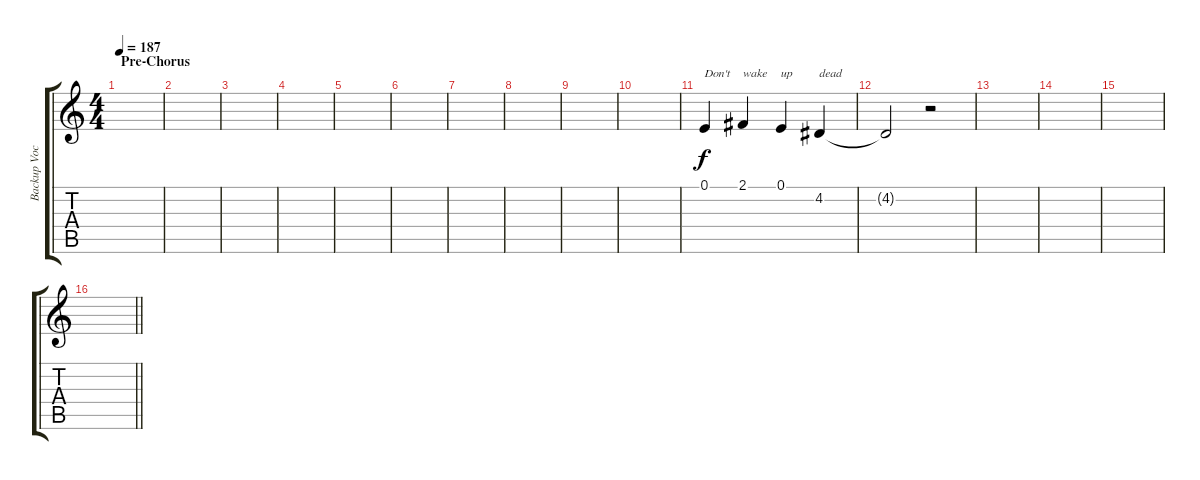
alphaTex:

\track ("Backup Vocals" "Backup Voc") {instrument bassoon}
\staff {score tabs}
\tuning (E4 B3 G3 D3 A2 E2) {hide}
\ts (4 4)
\section ("" "Pre-Chorus")
\tempo 187
\clef g2
\ks c
|
|
|
|
|
|
|
|
|
|
0.1.4{txt "Don't" instrument bassoon} 2.1.4{txt "wake"} 0.1.4{txt "up"} 4.2.4{txt "dead"} |
4.2{t}.2 r.2 |
|
|
|
\barLineRight lightlight
